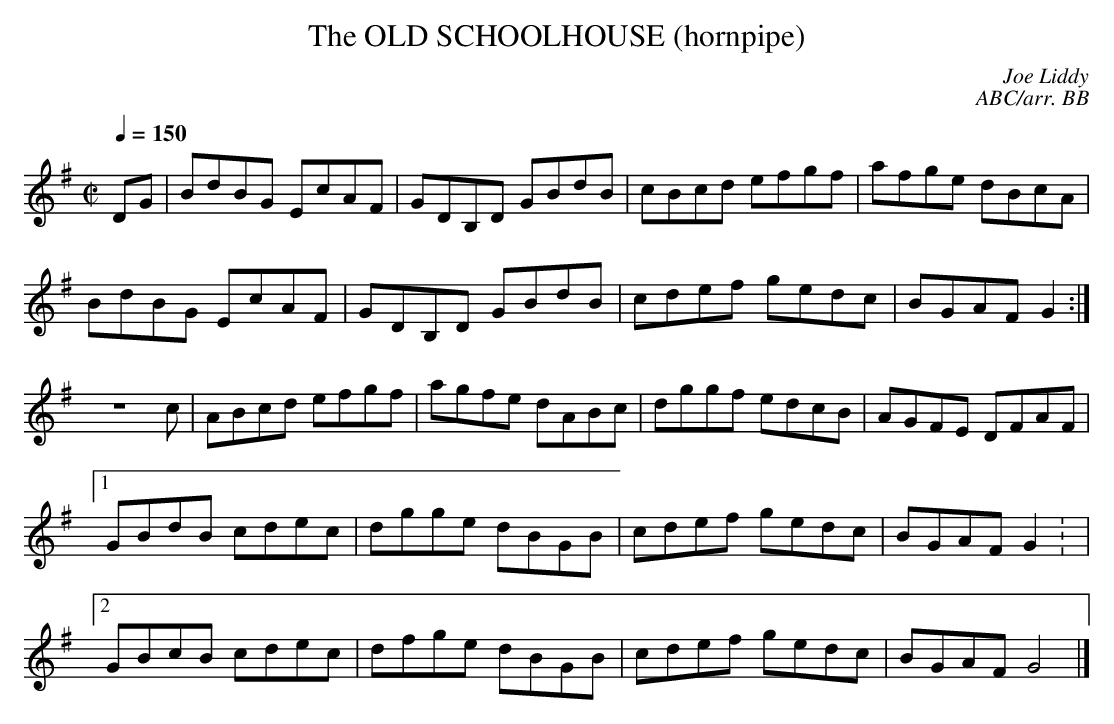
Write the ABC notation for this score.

X:1
T:OLD SCHOOLHOUSE (hornpipe), The
C:Joe Liddy
C:ABC/arr. BB
Q:1/4=150
L:1/8
M:C|
K:G
DG|BdBG EcAF|GDB,D GBdB|cBcd efgf|afge dBcA |
BdBG EcAF|GDB,D GBdB|cdef gedc |BGAF G2 :|
Zc|ABcd efgf|agfe dABc|dggf edcB|AGFE DFAF |
[1 GBdB cdec|dgge dBGB|cdef gedc|BGAF G2: |
[2 GBcB cdec|dfge dBGB|cdef gedc|BGAF G4 |]
